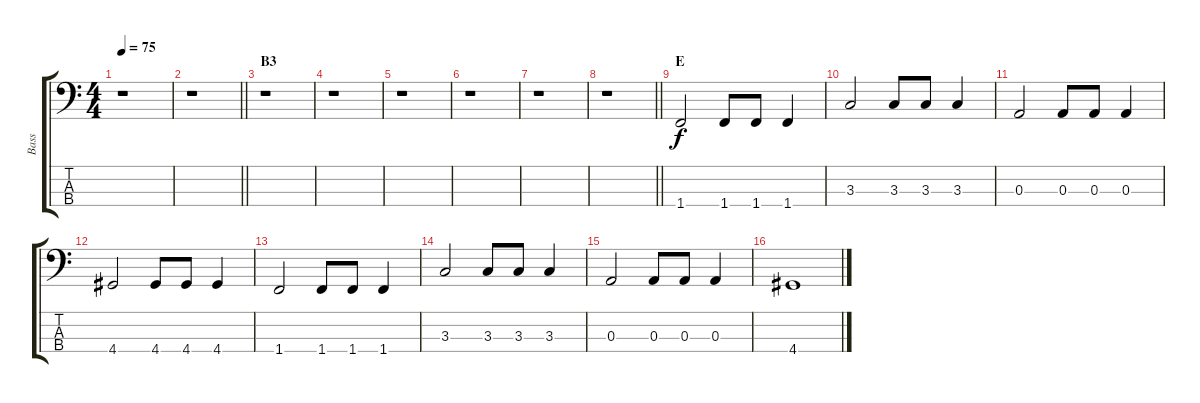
\track ("Bass" "Bass") {instrument electricbassfinger}
\staff {score tabs}
\tuning (G2 D2 A1 E1) {hide}
\ts (4 4)
\tempo 75
\clef f4
\ks c
r.1{dy f} |
\barLineRight lightlight
r.1 |
\section ("" "B3")
r.1 |
r.1 |
r.1 |
r.1 |
r.1 |
\barLineRight lightlight
r.1 |
\section ("" "E")
1.4.2 1.4.8 1.4.8 1.4.4 |
3.3.2 3.3.8 3.3.8 3.3.4 |
0.3.2 0.3.8 0.3.8 0.3.4 |
4.4.2 4.4.8 4.4.8 4.4.4 |
1.4.2 1.4.8 1.4.8 1.4.4 |
3.3.2 3.3.8 3.3.8 3.3.4 |
0.3.2 0.3.8 0.3.8 0.3.4 |
4.4.1
